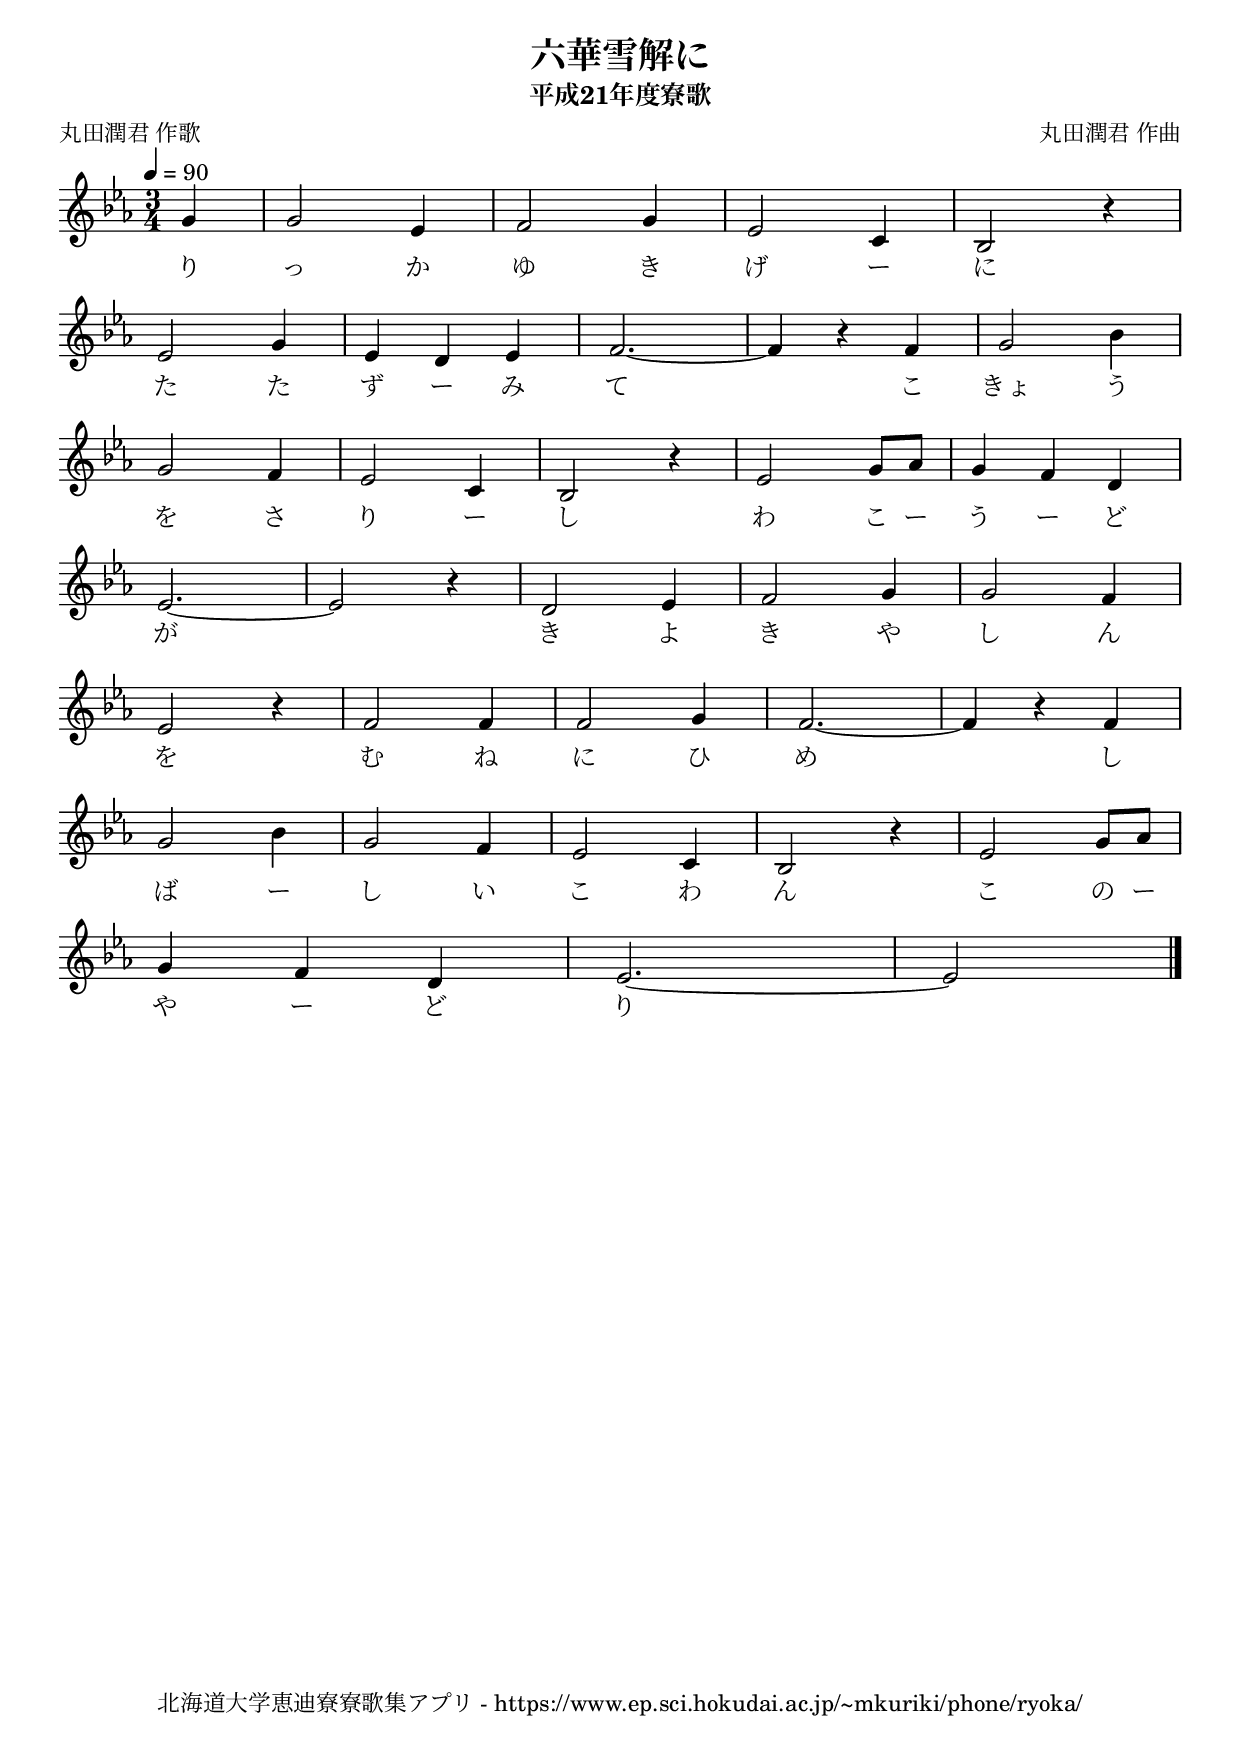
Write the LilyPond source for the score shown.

\version "2.18.2"

\paper {indent = 0}

\header {
  title = "六華雪解に"
  subtitle = "平成21年度寮歌"
  composer = "丸田潤君 作曲"
  poet = "丸田潤君 作歌"
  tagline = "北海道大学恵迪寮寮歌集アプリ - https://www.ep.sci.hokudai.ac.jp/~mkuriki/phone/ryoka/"
}

melody = \relative c''{
  \tempo 4 = 90
  \autoBeamOff
  \numericTimeSignature
  \override BreathingSign.text = \markup { \musicglyph #"scripts.upedaltoe" } % ブレスの記号指定
  \key c \minor
  \time 3/4
  \set melismaBusyProperties = #'()
  \set Timing.measureLength = #(ly:make-moment 1/4)
  g4 |
  \set Timing.measureLength = #(ly:make-moment 3/4)
  g2 ees4 |
  f2 g4 |
  ees2 c4 |
  bes2 r4 | \break
  ees2 g4 |
  ees4 d4 ees4 |
  f2. ~ |
  f4 r4 f4 |
  g2 bes4 | \break
  g2 f4 |
  ees2 c4 |
  bes2 r4 |
  ees2 g8 [aes8] |
  g4 f4 d4 | \break
  ees2. ~ |
  ees2 r4 |
  d2 ees4 |
  f2 g4 |
  g2 f4 | \break
  ees2 r4 |
  f2 f4 |
  f2 g4 |
  f2. ~ |
  f4 r4 f4 | \break
  g2 bes4 |
  g2 f4 |
  ees2 c4 |
  bes2 r4 |
  ees2 g8 [aes8] | \break
  g4 f4 d4 |
  ees2. ~ |
  ees2
  \bar "|." 
}

text = \lyricmode {
  り っ か ゆ き げ ー に
  た た ず ー み て 　 こ きょ う
  を さ り ー し わ こ ー う ー ど
  が 　 き よ き や し ん
  を む ね に ひ め 　 し
  ば ー し い こ わ ん こ の ー
  や ー ど り
}

\score {
  <<
    % ギターコード
    %{
    \new ChordNames \with {midiInstrument = #"acoustic guitar (nylon)"}{
      \set chordChanges = ##t
      \harmony
    }
    %}
    
    % メロディーライン
    \new Voice = "one"{\melody}
    % 歌詞
    \new Lyrics \lyricsto "one" \text
    % 太鼓
    % \new DrumStaff \with{
    %   \remove "Time_signature_engraver"
    %   drumStyleTable = #percussion-style
    %   \override StaffSymbol.line-count = #1
    %   \hide Stem
    % }
    % \drum
  >>
  
\midi {}
\layout {
  \context {
    \Score
    \remove "Bar_number_engraver"
  }
}

}


